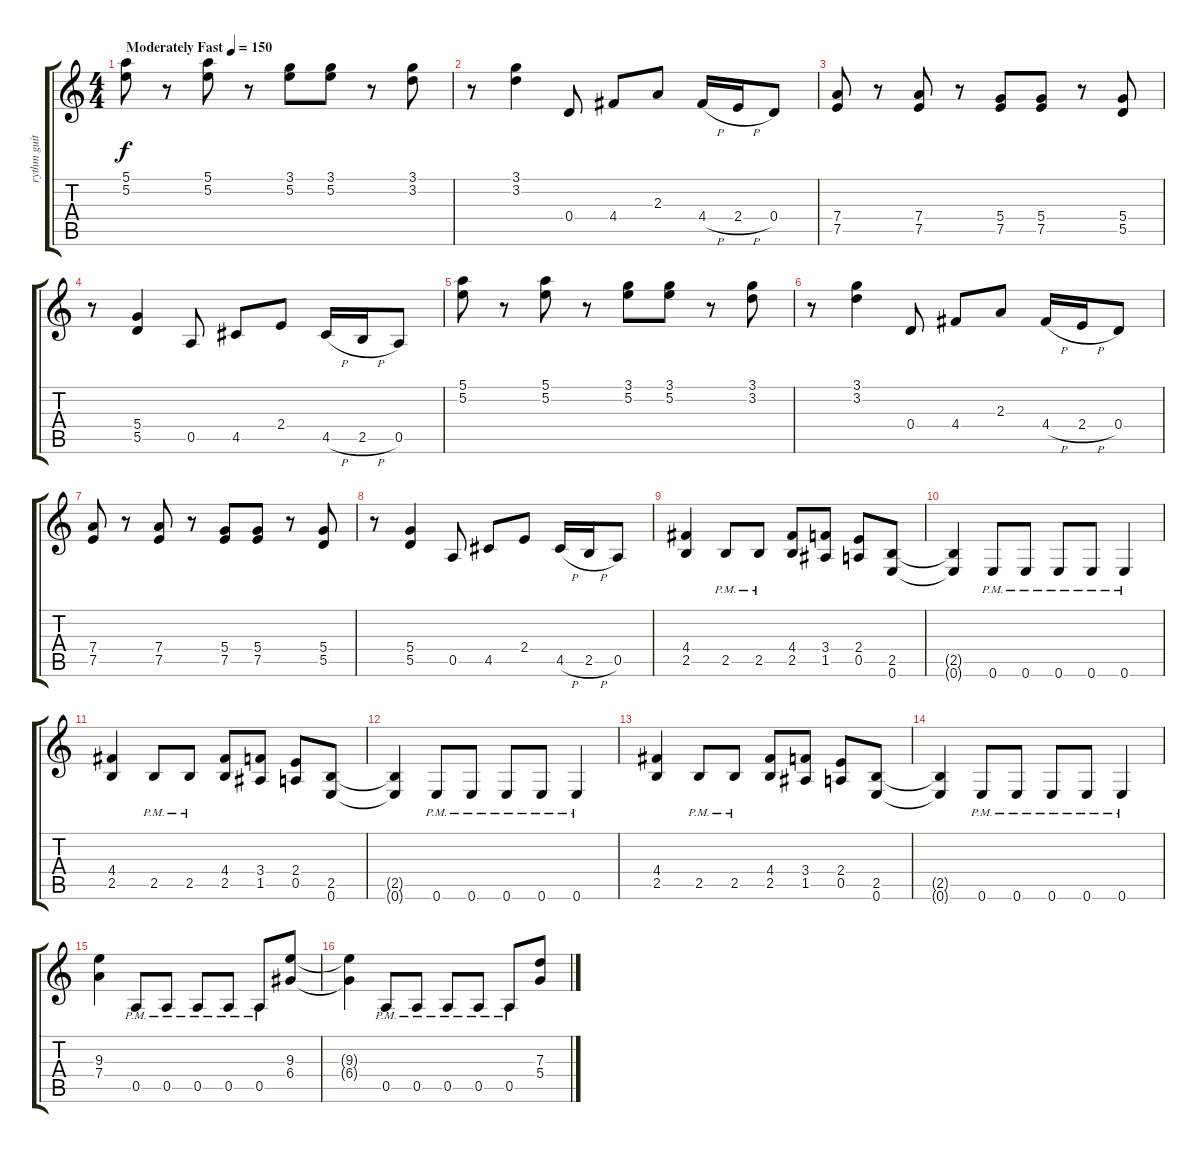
\track ("rythm guitar" "rythm guit") {instrument distortionguitar}
\staff {score tabs}
\tuning (E4 B3 G3 D3 A2 E2) {hide}
\ts (4 4)
\tempo (150 "Moderately Fast")
\clef g2
\ks c
(5.1 5.2).8{dy f instrument distortionguitar} r.8 (5.1 5.2).8 r.8 (3.1 5.2).8 (3.1 5.2).8 r.8 (3.1 3.2).8 |
r.8 (3.1 3.2).4 0.4.8 4.4.8 2.3.8 4.4{h}.16 2.4{h}.16 0.4.8 |
(7.4 7.5).8 r.8 (7.4 7.5).8 r.8 (5.4 7.5).8 (5.4 7.5).8 r.8 (5.4 5.5).8 |
r.8 (5.4 5.5).4 0.5.8 4.5.8 2.4.8 4.5{h}.16 2.5{h}.16 0.5.8 |
(5.1 5.2).8 r.8 (5.1 5.2).8 r.8 (3.1 5.2).8 (3.1 5.2).8 r.8 (3.1 3.2).8 |
r.8 (3.1 3.2).4 0.4.8 4.4.8 2.3.8 4.4{h}.16 2.4{h}.16 0.4.8 |
(7.4 7.5).8 r.8 (7.4 7.5).8 r.8 (5.4 7.5).8 (5.4 7.5).8 r.8 (5.4 5.5).8 |
r.8 (5.4 5.5).4 0.5.8 4.5.8 2.4.8 4.5{h}.16 2.5{h}.16 0.5.8 |
(4.4 2.5).4 2.5{pm}.8 2.5{pm}.8 (4.4 2.5).8 (3.4 1.5).8 (2.4 0.5).8 (2.5 0.6).8 |
(2.5{t} 0.6{t}).4 0.6{pm}.8 0.6{pm}.8 0.6{pm}.8 0.6{pm}.8 0.6{pm}.4 |
(4.4 2.5).4 2.5{pm}.8 2.5{pm}.8 (4.4 2.5).8 (3.4 1.5).8 (2.4 0.5).8 (2.5 0.6).8 |
(2.5{t} 0.6{t}).4 0.6{pm}.8 0.6{pm}.8 0.6{pm}.8 0.6{pm}.8 0.6{pm}.4 |
(4.4 2.5).4 2.5{pm}.8 2.5{pm}.8 (4.4 2.5).8 (3.4 1.5).8 (2.4 0.5).8 (2.5 0.6).8 |
(2.5{t} 0.6{t}).4 0.6{pm}.8 0.6{pm}.8 0.6{pm}.8 0.6{pm}.8 0.6{pm}.4 |
(9.3 7.4).4 0.5{pm}.8 0.5{pm}.8 0.5{pm}.8 0.5{pm}.8 0.5{pm}.8 (9.3 6.4).8 |
(9.3{t} 6.4{t}).4 0.5{pm}.8 0.5{pm}.8 0.5{pm}.8 0.5{pm}.8 0.5{pm}.8 (7.3 5.4).8
